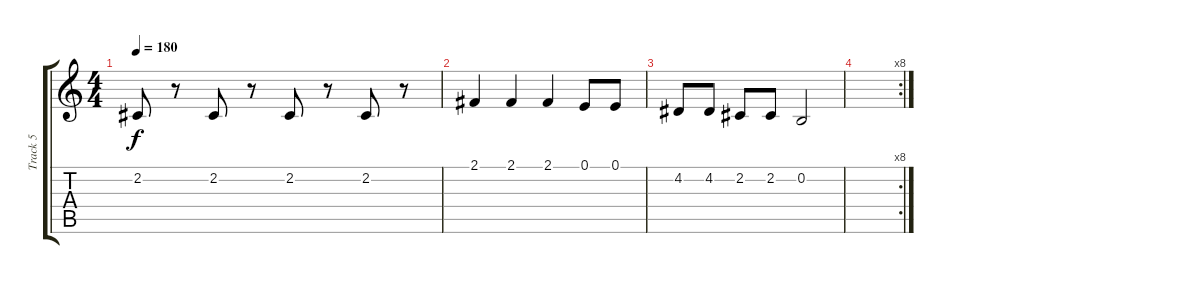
\track ("Track 5" "Track 5") {instrument lead6voice}
\staff {score tabs}
\tuning (E4 B3 G3 D3 A2 E2) {hide}
\ts (4 4)
\tempo 180
\clef g2
\ks c
2.2.8{dy f} r.8 2.2.8 r.8 2.2.8 r.8 2.2.8 r.8 |
2.1.4 2.1.4 2.1.4 0.1.8 0.1.8 |
4.2.8 4.2.8 2.2.8 2.2.8 0.2.2 |
\rc 8
